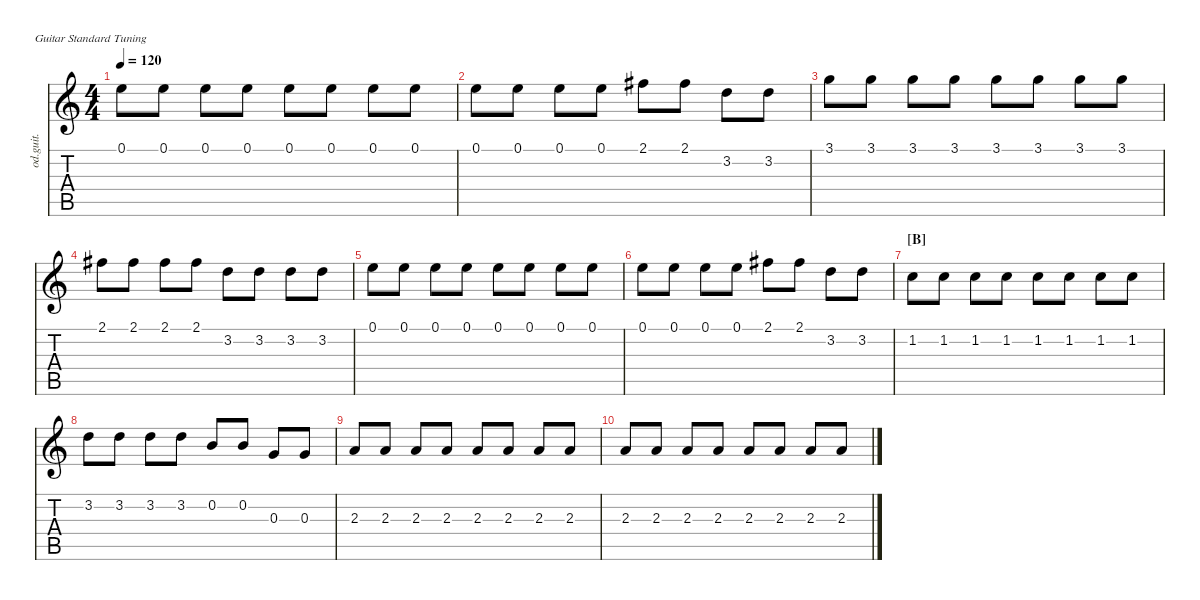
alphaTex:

\defaultSystemsLayout 4
\hideDynamics
\bracketExtendMode nobrackets
\chordDiagramsInScore
\track ("Overdriven Guitar" "od.guit.") {instrument overdrivenguitar}
\staff {score tabs}
\tuning (E4 B3 G3 D3 A2 E2)
\ts (4 4)
\tempo 120
\clef g2
\ks c
0.1.8{dy mf beam Down} 0.1.8{beam Down} 0.1.8{beam Down} 0.1.8{beam Down} 0.1.8{beam Down} 0.1.8{beam Down} 0.1.8{beam Down} 0.1.8{beam Down} |
0.1.8{beam Down} 0.1.8{beam Down} 0.1.8{beam Down} 0.1.8{beam Down} 2.1{acc #}.8{beam Down} 2.1{acc #}.8{beam Down} 3.2.8{beam Down} 3.2.8{beam Down} |
3.1.8{beam Down} 3.1.8{beam Down} 3.1.8{beam Down} 3.1.8{beam Down} 3.1.8{beam Down} 3.1.8{beam Down} 3.1.8{beam Down} 3.1.8{beam Down} |
2.1{acc #}.8{beam Down} 2.1{acc #}.8{beam Down} 2.1{acc #}.8{beam Down} 2.1{acc #}.8{beam Down} 3.2.8{beam Down} 3.2.8{beam Down} 3.2.8{beam Down} 3.2.8{beam Down} |
0.1.8{beam Down} 0.1.8{beam Down} 0.1.8{beam Down} 0.1.8{beam Down} 0.1.8{beam Down} 0.1.8{beam Down} 0.1.8{beam Down} 0.1.8{beam Down} |
0.1.8{beam Down} 0.1.8{beam Down} 0.1.8{beam Down} 0.1.8{beam Down} 2.1{acc #}.8{beam Down} 2.1{acc #}.8{beam Down} 3.2.8{beam Down} 3.2.8{beam Down} |
\section ("B" "")
1.2.8{beam Down} 1.2.8{beam Down} 1.2.8{beam Down} 1.2.8{beam Down} 1.2.8{beam Down} 1.2.8{beam Down} 1.2.8{beam Down} 1.2.8{beam Down} |
3.2.8{beam Down} 3.2.8{beam Down} 3.2.8{beam Down} 3.2.8{beam Down} 0.2.8{beam Up} 0.2.8{beam Up} 0.3.8{beam Up} 0.3.8{beam Up} |
2.3.8{beam Up} 2.3.8{beam Up} 2.3.8{beam Up} 2.3.8{beam Up} 2.3.8{beam Up} 2.3.8{beam Up} 2.3.8{beam Up} 2.3.8{beam Up} |
2.3.8{beam Up} 2.3.8{beam Up} 2.3.8{beam Up} 2.3.8{beam Up} 2.3.8{beam Up} 2.3.8{beam Up} 2.3.8{beam Up} 2.3.8{beam Up}
